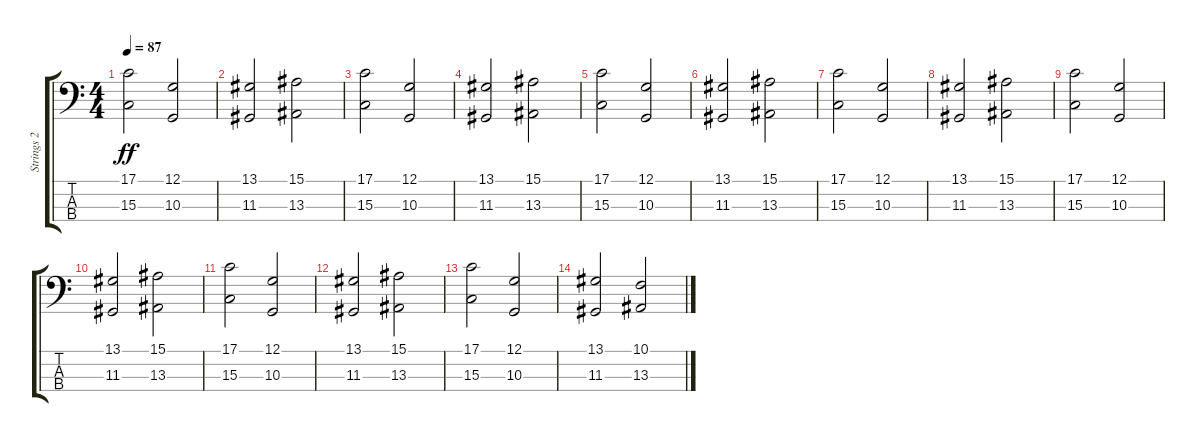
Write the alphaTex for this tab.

\track ("Strings 2" "Strings 2") {instrument stringensemble1}
\staff {score tabs}
\tuning (G2 D2 A1 E1) {hide}
\ts (4 4)
\tempo 87
\clef f4
\ks c
(17.1 15.3).2{dy ff} (12.1 10.3).2 |
(13.1 11.3).2 (15.1 13.3).2 |
(17.1 15.3).2 (12.1 10.3).2 |
(13.1 11.3).2 (15.1 13.3).2 |
(17.1 15.3).2 (12.1 10.3).2 |
(13.1 11.3).2 (15.1 13.3).2 |
(17.1 15.3).2 (12.1 10.3).2 |
(13.1 11.3).2 (15.1 13.3).2 |
(17.1 15.3).2 (12.1 10.3).2 |
(13.1 11.3).2 (15.1 13.3).2 |
(17.1 15.3).2 (12.1 10.3).2 |
(13.1 11.3).2 (15.1 13.3).2 |
(17.1 15.3).2 (12.1 10.3).2 |
(13.1 11.3).2 (10.1 13.3).2
